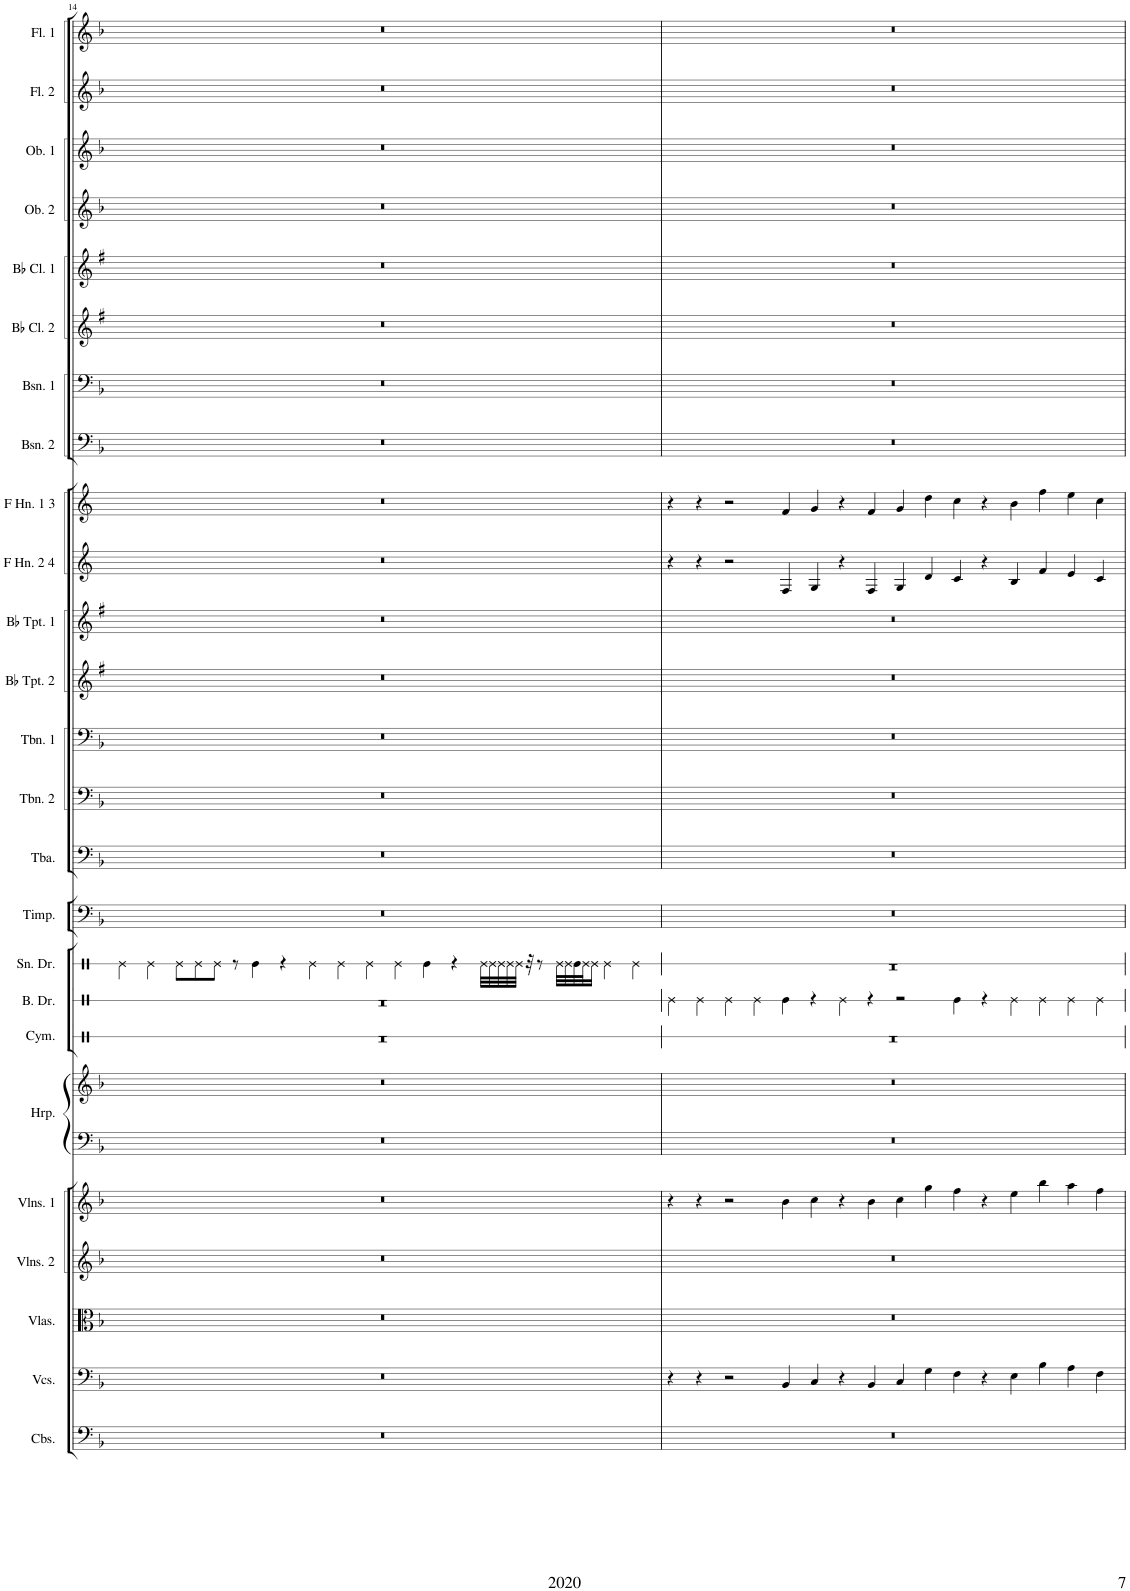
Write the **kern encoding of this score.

**kern	**kern	**kern	**kern	**kern	**kern	**kern	**kern	**kern	**kern	**kern	**kern	**kern	**kern	**kern	**kern	**kern	**kern	**kern	**kern	**kern	**kern	**kern	**kern	**kern	**kern
*part25	*part24	*part23	*part22	*part21	*part20	*part20	*part19	*part18	*part17	*part16	*part15	*part14	*part13	*part12	*part11	*part10	*part9	*part8	*part7	*part6	*part5	*part4	*part3	*part2	*part1
*staff26	*staff25	*staff24	*staff23	*staff22	*staff21	*staff20	*staff19	*staff18	*staff17	*staff16	*staff15	*staff14	*staff13	*staff12	*staff11	*staff10	*staff9	*staff8	*staff7	*staff6	*staff5	*staff4	*staff3	*staff2	*staff1
*I"Contrabasses	*I"Violoncellos	*I"Violas	*I"Violins 2	*I"Violins 1	*I"Harp	*	*I"Cymbal	*I"Bass Drum	*I"Snare Drum	*I"Timpani	*I"Tuba	*I"Trombone 2	*I"Trombone 1	*I"Bb Trumpet 2	*I"Bb Trumpet 1	*I"F Horn 2 &amp; 4	*I"F Horn 1 &amp; 3	*I"Bassoon 2	*I"Bassoon 1	*I"Bb Clarinet 2	*I"Bb Clarinet 1	*I"Oboe 2	*I"Oboe 1	*I"Flute 2	*I"Flute 1
*I'Cbs.	*I'Vcs.	*I'Vlas.	*I'Vlns. 2	*I'Vlns. 1	*I'Hrp.	*	*I'Cym.	*I'B. Dr.	*I'Sn. Dr.	*I'Timp.	*I'Tba.	*I'Tbn. 2	*I'Tbn. 1	*I'Bb Tpt. 2	*I'Bb Tpt. 1	*I'F Hn. 2 4	*I'F Hn. 1 3	*I'Bsn. 2	*I'Bsn. 1	*I'Bb Cl. 2	*I'Bb Cl. 1	*I'Ob. 2	*I'Ob. 1	*I'Fl. 2	*I'Fl. 1
!!LO:PB:g=z
*clefF4	*clefF4	*clefC3	*clefG2	*clefG2	*clefF4	*clefG2	*clefX	*clefX	*clefX	*clefF4	*clefF4	*clefF4	*clefF4	*clefG2	*clefG2	*clefG2	*clefG2	*clefF4	*clefF4	*clefG2	*clefG2	*clefG2	*clefG2	*clefG2	*clefG2
*Trd7c12	*	*	*	*	*	*	*	*	*	*	*	*	*	*Trd1c2	*Trd1c2	*Trd4c7	*Trd4c7	*	*	*Trd1c2	*Trd1c2	*	*	*	*
*k[b-]	*k[b-]	*k[b-]	*k[b-]	*k[b-]	*k[b-]	*k[b-]	*k[]	*k[]	*k[]	*k[b-]	*k[b-]	*k[b-]	*k[b-]	*k[f#]	*k[f#]	*k[]	*k[]	*k[b-]	*k[b-]	*k[f#]	*k[f#]	*k[b-]	*k[b-]	*k[b-]	*k[b-]
*M16/4	*M16/4	*M16/4	*M16/4	*M16/4	*M16/4	*M16/4	*M16/4	*M16/4	*M16/4	*M16/4	*M16/4	*M16/4	*M16/4	*M16/4	*M16/4	*M16/4	*M16/4	*M16/4	*M16/4	*M16/4	*M16/4	*M16/4	*M16/4	*M16/4	*M16/4
=14	=14	=14	=14	=14	=14	=14	=14	=14	=14	=14	=14	=14	=14	=14	=14	=14	=14	=14	=14	=14	=14	=14	=14	=14	=14
00r	00r	00r	00r	00r	00r	00r	00r	00r	4Re\	00r	00r	00r	00r	00r	00r	00r	00r	00r	00r	00r	00r	00r	00r	00r	00r
.	.	.	.	.	.	.	.	.	4Re\	.	.	.	.	.	.	.	.	.	.	.	.	.	.	.	.
.	.	.	.	.	.	.	.	.	8Re\L	.	.	.	.	.	.	.	.	.	.	.	.	.	.	.	.
.	.	.	.	.	.	.	.	.	8Re\	.	.	.	.	.	.	.	.	.	.	.	.	.	.	.	.
.	.	.	.	.	.	.	.	.	8Re\J	.	.	.	.	.	.	.	.	.	.	.	.	.	.	.	.
.	.	.	.	.	.	.	.	.	8r	.	.	.	.	.	.	.	.	.	.	.	.	.	.	.	.
.	.	.	.	.	.	.	.	.	4Re\	.	.	.	.	.	.	.	.	.	.	.	.	.	.	.	.
.	.	.	.	.	.	.	.	.	4r	.	.	.	.	.	.	.	.	.	.	.	.	.	.	.	.
.	.	.	.	.	.	.	.	.	4Re\	.	.	.	.	.	.	.	.	.	.	.	.	.	.	.	.
.	.	.	.	.	.	.	.	.	4Re\	.	.	.	.	.	.	.	.	.	.	.	.	.	.	.	.
.	.	.	.	.	.	.	.	.	4Re\	.	.	.	.	.	.	.	.	.	.	.	.	.	.	.	.
.	.	.	.	.	.	.	.	.	4Re\	.	.	.	.	.	.	.	.	.	.	.	.	.	.	.	.
.	.	.	.	.	.	.	.	.	4Re\	.	.	.	.	.	.	.	.	.	.	.	.	.	.	.	.
.	.	.	.	.	.	.	.	.	4r	.	.	.	.	.	.	.	.	.	.	.	.	.	.	.	.
.	.	.	.	.	.	.	.	.	32Re\LLL	.	.	.	.	.	.	.	.	.	.	.	.	.	.	.	.
.	.	.	.	.	.	.	.	.	32Re\	.	.	.	.	.	.	.	.	.	.	.	.	.	.	.	.
.	.	.	.	.	.	.	.	.	32Re\	.	.	.	.	.	.	.	.	.	.	.	.	.	.	.	.
.	.	.	.	.	.	.	.	.	32Re\	.	.	.	.	.	.	.	.	.	.	.	.	.	.	.	.
.	.	.	.	.	.	.	.	.	32Re\JJJ	.	.	.	.	.	.	.	.	.	.	.	.	.	.	.	.
.	.	.	.	.	.	.	.	.	32r	.	.	.	.	.	.	.	.	.	.	.	.	.	.	.	.
.	.	.	.	.	.	.	.	.	8r	.	.	.	.	.	.	.	.	.	.	.	.	.	.	.	.
.	.	.	.	.	.	.	.	.	32Re\LLL	.	.	.	.	.	.	.	.	.	.	.	.	.	.	.	.
.	.	.	.	.	.	.	.	.	32Re\	.	.	.	.	.	.	.	.	.	.	.	.	.	.	.	.
.	.	.	.	.	.	.	.	.	32Re\	.	.	.	.	.	.	.	.	.	.	.	.	.	.	.	.
.	.	.	.	.	.	.	.	.	32Re\J	.	.	.	.	.	.	.	.	.	.	.	.	.	.	.	.
.	.	.	.	.	.	.	.	.	16Re\JJ	.	.	.	.	.	.	.	.	.	.	.	.	.	.	.	.
.	.	.	.	.	.	.	.	.	4Re\	.	.	.	.	.	.	.	.	.	.	.	.	.	.	.	.
.	.	.	.	.	.	.	.	.	4Re\	.	.	.	.	.	.	.	.	.	.	.	.	.	.	.	.
=15	=15	=15	=15	=15	=15	=15	=15	=15	=15	=15	=15	=15	=15	=15	=15	=15	=15	=15	=15	=15	=15	=15	=15	=15	=15
00r	4r	00r	00r	4r	00r	00r	00r	4Re\	00r	00r	00r	00r	00r	00r	00r	4r	4r	00r	00r	00r	00r	00r	00r	00r	00r
.	4r	.	.	4r	.	.	.	4Re\	.	.	.	.	.	.	.	4r	4r	.	.	.	.	.	.	.	.
.	2r	.	.	2r	.	.	.	4Re\	.	.	.	.	.	.	.	2r	2r	.	.	.	.	.	.	.	.
.	.	.	.	.	.	.	.	4Re\	.	.	.	.	.	.	.	.	.	.	.	.	.	.	.	.	.
.	4BB-/	.	.	4b-\	.	.	.	4Re\	.	.	.	.	.	.	.	4F/	4f/	.	.	.	.	.	.	.	.
.	4C/	.	.	4cc\	.	.	.	4r	.	.	.	.	.	.	.	4G/	4g/	.	.	.	.	.	.	.	.
.	4r	.	.	4r	.	.	.	4Re\	.	.	.	.	.	.	.	4r	4r	.	.	.	.	.	.	.	.
.	4BB-/	.	.	4b-\	.	.	.	4r	.	.	.	.	.	.	.	4F/	4f/	.	.	.	.	.	.	.	.
.	4C/	.	.	4cc\	.	.	.	2r	.	.	.	.	.	.	.	4G/	4g/	.	.	.	.	.	.	.	.
.	4G\	.	.	4gg\	.	.	.	.	.	.	.	.	.	.	.	4d/	4dd\	.	.	.	.	.	.	.	.
.	4F\	.	.	4ff\	.	.	.	4Re\	.	.	.	.	.	.	.	4c/	4cc\	.	.	.	.	.	.	.	.
.	4r	.	.	4r	.	.	.	4r	.	.	.	.	.	.	.	4r	4r	.	.	.	.	.	.	.	.
.	4E\	.	.	4ee\	.	.	.	4Re\	.	.	.	.	.	.	.	4B/	4b\	.	.	.	.	.	.	.	.
.	4B-\	.	.	4bb-\	.	.	.	4Re\	.	.	.	.	.	.	.	4f/	4ff\	.	.	.	.	.	.	.	.
.	4A\	.	.	4aa\	.	.	.	4Re\	.	.	.	.	.	.	.	4e/	4ee\	.	.	.	.	.	.	.	.
.	4F\	.	.	4ff\	.	.	.	4Re\	.	.	.	.	.	.	.	4c/	4cc\	.	.	.	.	.	.	.	.
=	=	=	=	=	=	=	=	=	=	=	=	=	=	=	=	=	=	=	=	=	=	=	=	=	=
*-	*-	*-	*-	*-	*-	*-	*-	*-	*-	*-	*-	*-	*-	*-	*-	*-	*-	*-	*-	*-	*-	*-	*-	*-	*-
